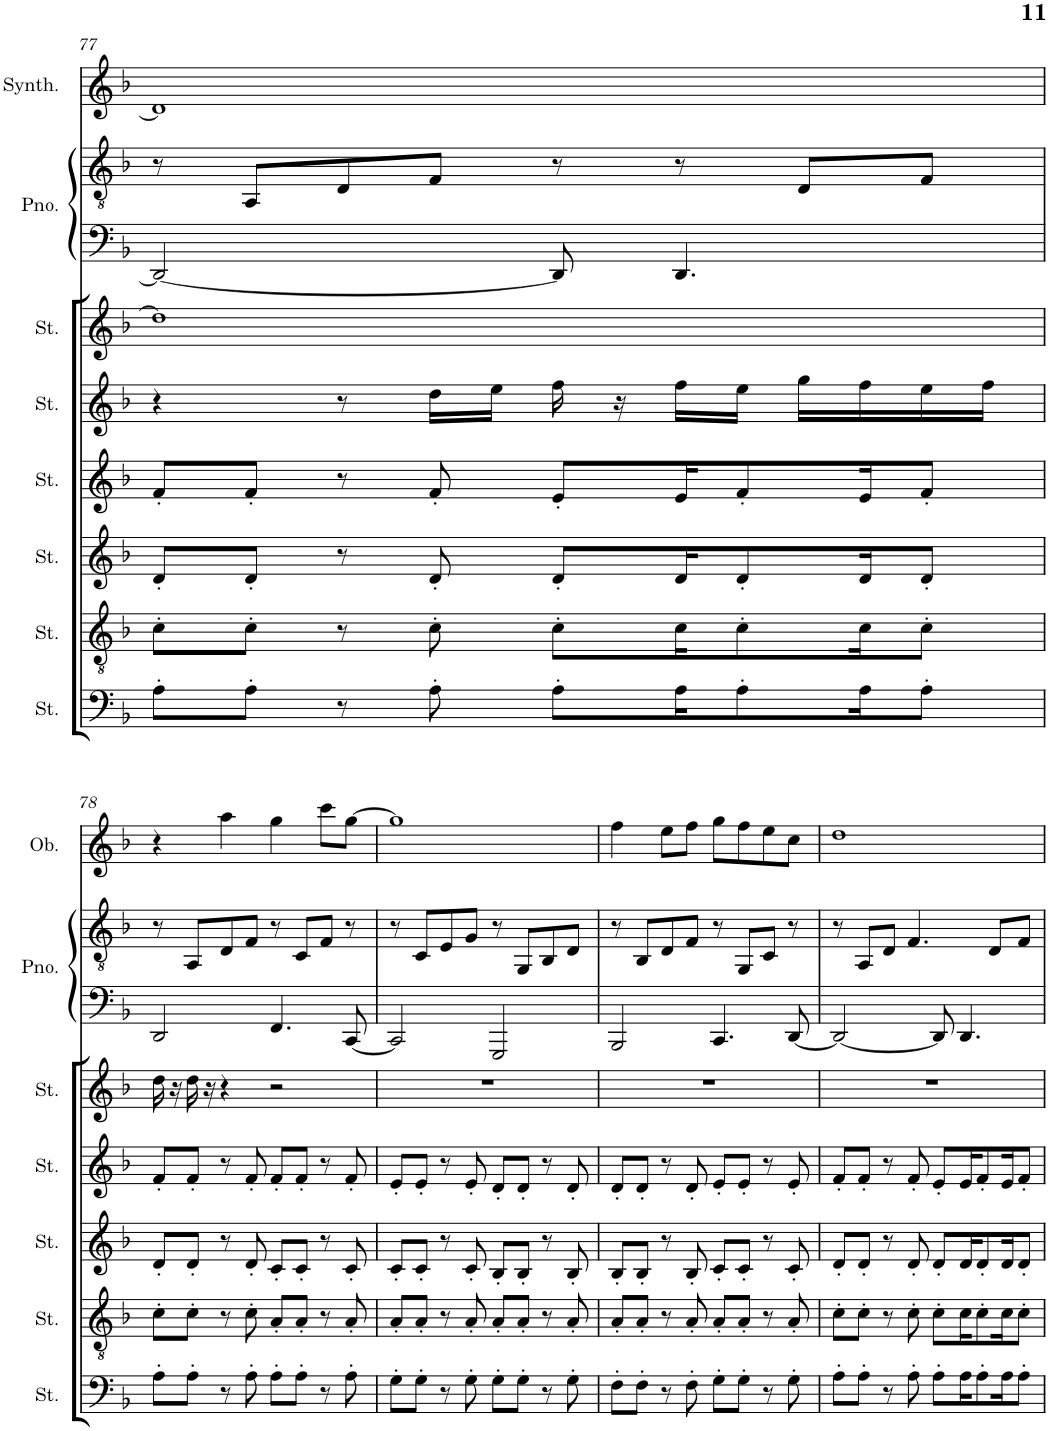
**kern	**kern	**kern	**kern	**kern	**kern	**kern	**kern	**kern	**kern
*part9	*part8	*part7	*part6	*part5	*part4	*part3	*part3	*part2	*part1
*staff10	*staff9	*staff8	*staff7	*staff6	*staff5	*staff4	*staff3	*staff2	*staff1
*I"Strings	*I"Strings	*I"Strings	*I"Strings	*I"Strings	*I"Strings	*I"Piano	*	*I"Brass Synthesizer	*I"Oboe
*I'St.	*I'St.	*I'St.	*I'St.	*I'St.	*I'St.	*I'Pno.	*	*I'Synth.	*I'Ob.
!!LO:PB:g=z
*clefF4	*clefGv2	*clefG2	*clefG2	*clefG2	*clefG2	*clefF4	*clefGv2	*clefG2	*clefG2
*k[b-]	*k[b-]	*k[b-]	*k[b-]	*k[b-]	*k[b-]	*k[b-]	*k[b-]	*k[b-]	*k[b-]
*M4/4	*M4/4	*M4/4	*M4/4	*M4/4	*M4/4	*M4/4	*M4/4	*M4/4	*M4/4
=77	=77	=77	=77	=77	=77	=77	=77	=77	=77
8A'\L	8c'\L	8d'/L	8f'/L	4r	1dd]	2DD/_	8r	1d]	1r
8A'\J	8c'\J	8d'/J	8f'/J	.	.	.	8AA/L	.	.
8r	8r	8r	8r	8r	.	.	8D/	.	.
8A'\	8c'\	8d'/	8f'/	16dd\LL	.	.	8F/J	.	.
.	.	.	.	16ee\JJ	.	.	.	.	.
8A'\L	8c'\L	8d'/L	8e'/L	16ff\	.	8DD/]	8r	.	.
.	.	.	.	16r	.	.	.	.	.
16A\K	16c\K	16d/K	16e/K	16ff\LL	.	4.DD/	8r	.	.
8A'\	8c'\	8d'/	8f'/	16ee\JJ	.	.	.	.	.
.	.	.	.	16gg\LL	.	.	8D/L	.	.
16A\K	16c\K	16d/K	16e/K	16ff\	.	.	.	.	.
8A'\J	8c'\J	8d'/J	8f'/J	16ee\	.	.	8F/J	.	.
.	.	.	.	16ff\JJ	.	.	.	.	.
!!LO:LB:g=z
=78	=78	=78	=78	=78	=78	=78	=78	=78	=78
8A'\L	8c'\L	8d'/L	8f'/L	16dd\	1r	2DD/	8r	1r	4r
.	.	.	.	16r	.	.	.	.	.
8A'\J	8c'\J	8d'/J	8f'/J	16dd\	.	.	8AA/L	.	.
.	.	.	.	16r	.	.	.	.	.
8r	8r	8r	8r	4r	.	.	8D/	.	4aa\
8A'\	8c'\	8d'/	8f'/	.	.	.	8F/J	.	.
8A'\L	8A'/L	8c'/L	8f'/L	2r	.	4.FF/	8r	.	4gg\
8A'\J	8A'/J	8c'/J	8f'/J	.	.	.	8C/L	.	.
8r	8r	8r	8r	.	.	.	8F/J	.	8ccc\L
8A'\	8A'/	8c'/	8f'/	.	.	[8CC/	8r	.	[8gg\J
=79	=79	=79	=79	=79	=79	=79	=79	=79	=79
8G'\L	8A'/L	8c'/L	8e'/L	1r	1r	2CC/]	8r	1r	1gg]
8G'\J	8A'/J	8c'/J	8e'/J	.	.	.	8C/L	.	.
8r	8r	8r	8r	.	.	.	8E/	.	.
8G'\	8A'/	8c'/	8e'/	.	.	.	8G/J	.	.
8G'\L	8A'/L	8B-'/L	8d'/L	.	.	2GGG/	8r	.	.
8G'\J	8A'/J	8B-'/J	8d'/J	.	.	.	8GG/L	.	.
8r	8r	8r	8r	.	.	.	8BB-/	.	.
8G'\	8A'/	8B-'/	8d'/	.	.	.	8D/J	.	.
=80	=80	=80	=80	=80	=80	=80	=80	=80	=80
8F'\L	8A'/L	8B-'/L	8d'/L	1r	1r	2BBB-/	8r	1r	4ff\
8F'\J	8A'/J	8B-'/J	8d'/J	.	.	.	8BB-/L	.	.
8r	8r	8r	8r	.	.	.	8D/	.	8ee\L
8F'\	8A'/	8B-'/	8d'/	.	.	.	8F/J	.	8ff\J
8G'\L	8A'/L	8c'/L	8e'/L	.	.	4.CC/	8r	.	8gg\L
8G'\J	8A'/J	8c'/J	8e'/J	.	.	.	8GG/L	.	8ff\
8r	8r	8r	8r	.	.	.	8C/J	.	8ee\
8G'\	8A'/	8c'/	8e'/	.	.	[8DD/	8r	.	8cc\J
=81	=81	=81	=81	=81	=81	=81	=81	=81	=81
8A'\L	8c'\L	8d'/L	8f'/L	1r	1r	2DD/_	8r	1r	1dd
8A'\J	8c'\J	8d'/J	8f'/J	.	.	.	8AA/L	.	.
8r	8r	8r	8r	.	.	.	8D/J	.	.
8A'\	8c'\	8d'/	8f'/	.	.	.	4.F/	.	.
8A'\L	8c'\L	8d'/L	8e'/L	.	.	8DD/]	.	.	.
16A\K	16c\K	16d/K	16e/K	.	.	4.DD/	.	.	.
8A'\	8c'\	8d'/	8f'/	.	.	.	.	.	.
.	.	.	.	.	.	.	8D/L	.	.
16A\K	16c\K	16d/K	16e/K	.	.	.	.	.	.
8A'\J	8c'\J	8d'/J	8f'/J	.	.	.	8F/J	.	.
=	=	=	=	=	=	=	=	=	=
*-	*-	*-	*-	*-	*-	*-	*-	*-	*-
